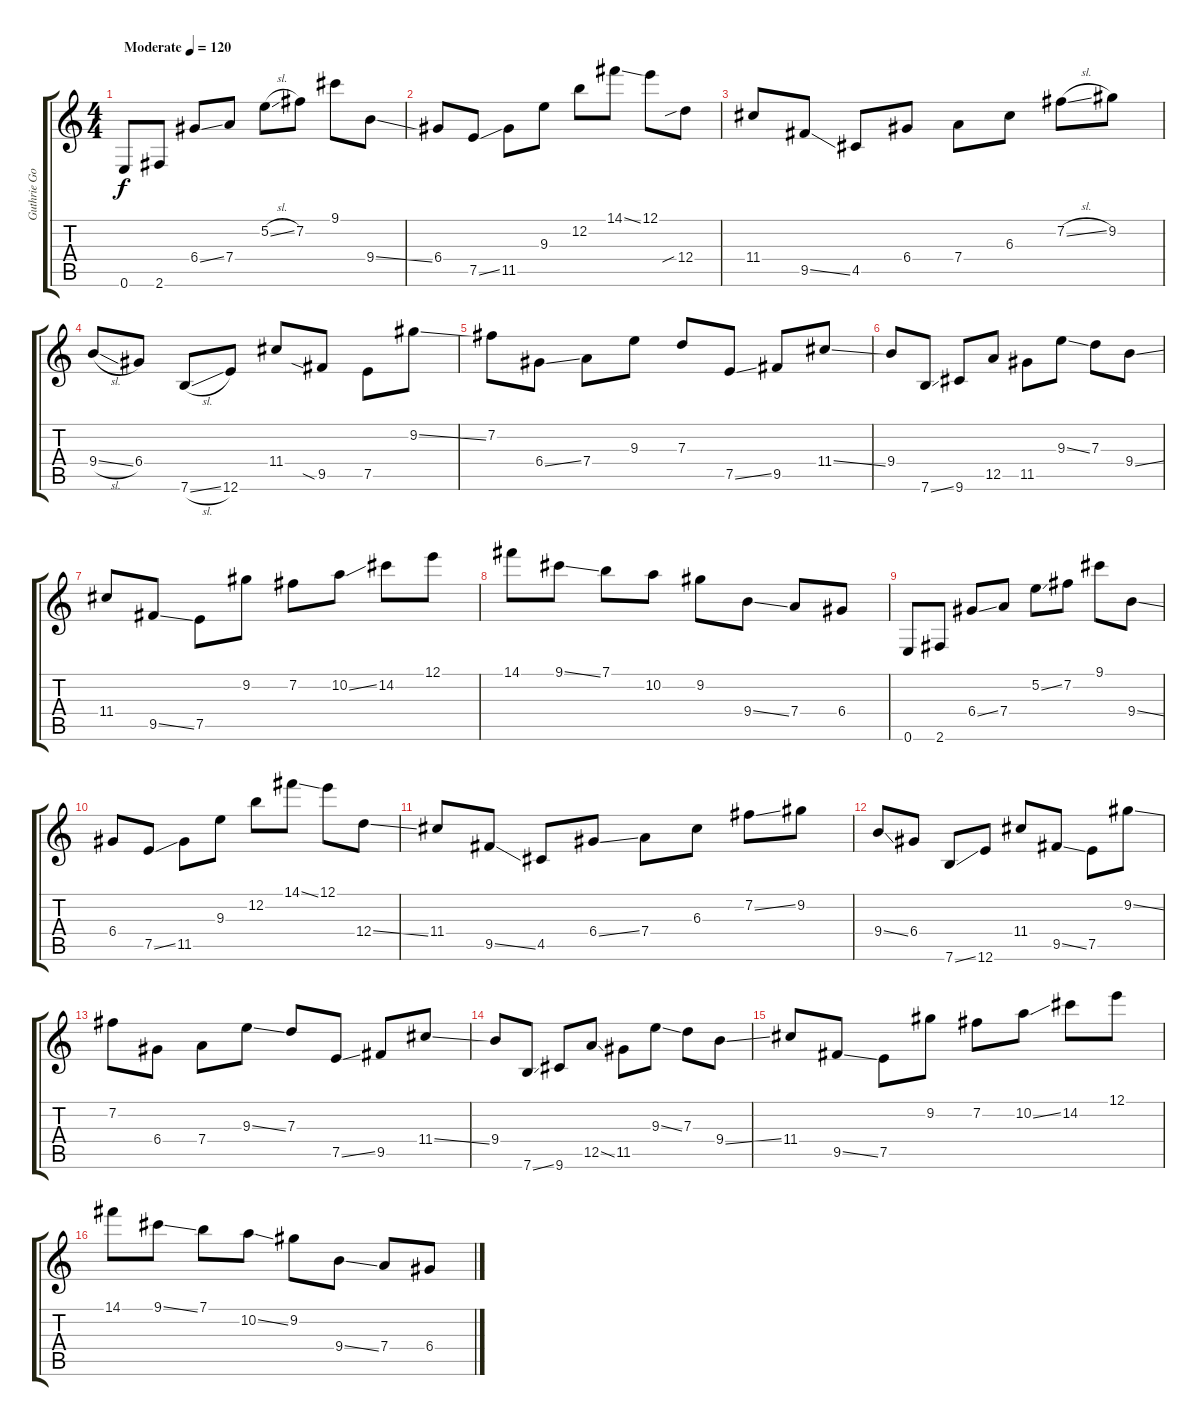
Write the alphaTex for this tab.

\track ("Guthrie Govan" "Guthrie Go") {instrument overdrivenguitar}
\staff {score tabs}
\tuning (E4 B3 G3 D3 A2 E2) {hide}
\ts (4 4)
\tempo (120 "Moderate")
\clef g2
\ks c
0.6.8{dy f instrument overdrivenguitar} 2.6.8 6.4{ss}.8 7.4.8 5.2{sl}.8 7.2.8 9.1.8 9.4{ss}.8 |
6.4.8 7.5{ss}.8 11.5.8 9.3.8 12.2.8 14.1{ss}.8 12.1.8 12.4{sib}.8 |
11.4.8 9.5{ss}.8 4.5.8 6.4.8 7.4.8 6.3.8 7.2{sl}.8 9.2.8 |
9.4{sl}.8 6.4.8 7.6{sl}.8 12.6.8 11.4.8 9.5{sia}.8 7.5.8 9.2{ss}.8 |
7.2.8 6.4{ss}.8 7.4.8 9.3.8 7.3.8 7.5{ss}.8 9.5.8 11.4{ss}.8 |
9.4.8 7.6{ss}.8 9.6.8 12.5.8 11.5.8 9.3{ss}.8 7.3.8 9.4{ss}.8 |
11.4.8 9.5{ss}.8 7.5.8 9.2.8 7.2.8 10.2{ss}.8 14.2.8 12.1.8 |
14.1.8 9.1{ss}.8 7.1.8 10.2.8 9.2.8 9.4{ss}.8 7.4.8 6.4.8 |
0.6.8 2.6.8 6.4{ss}.8 7.4.8 5.2{ss}.8 7.2.8 9.1.8 9.4{ss}.8 |
6.4.8 7.5{ss}.8 11.5.8 9.3.8 12.2.8 14.1{ss}.8 12.1.8 12.4{ss}.8 |
11.4.8 9.5{ss}.8 4.5.8 6.4{ss}.8 7.4.8 6.3.8 7.2{ss}.8 9.2.8 |
9.4{ss}.8 6.4.8 7.6{ss}.8 12.6.8 11.4.8 9.5{ss}.8 7.5.8 9.2{ss}.8 |
7.2.8 6.4.8 7.4.8 9.3{ss}.8 7.3.8 7.5{ss}.8 9.5.8 11.4{ss}.8 |
9.4.8 7.6{ss}.8 9.6.8 12.5{ss}.8 11.5.8 9.3{ss}.8 7.3.8 9.4{ss}.8 |
11.4.8 9.5{ss}.8 7.5.8 9.2.8 7.2.8 10.2{ss}.8 14.2.8 12.1.8 |
14.1.8 9.1{ss}.8 7.1.8 10.2{ss}.8 9.2.8 9.4{ss}.8 7.4.8 6.4.8
